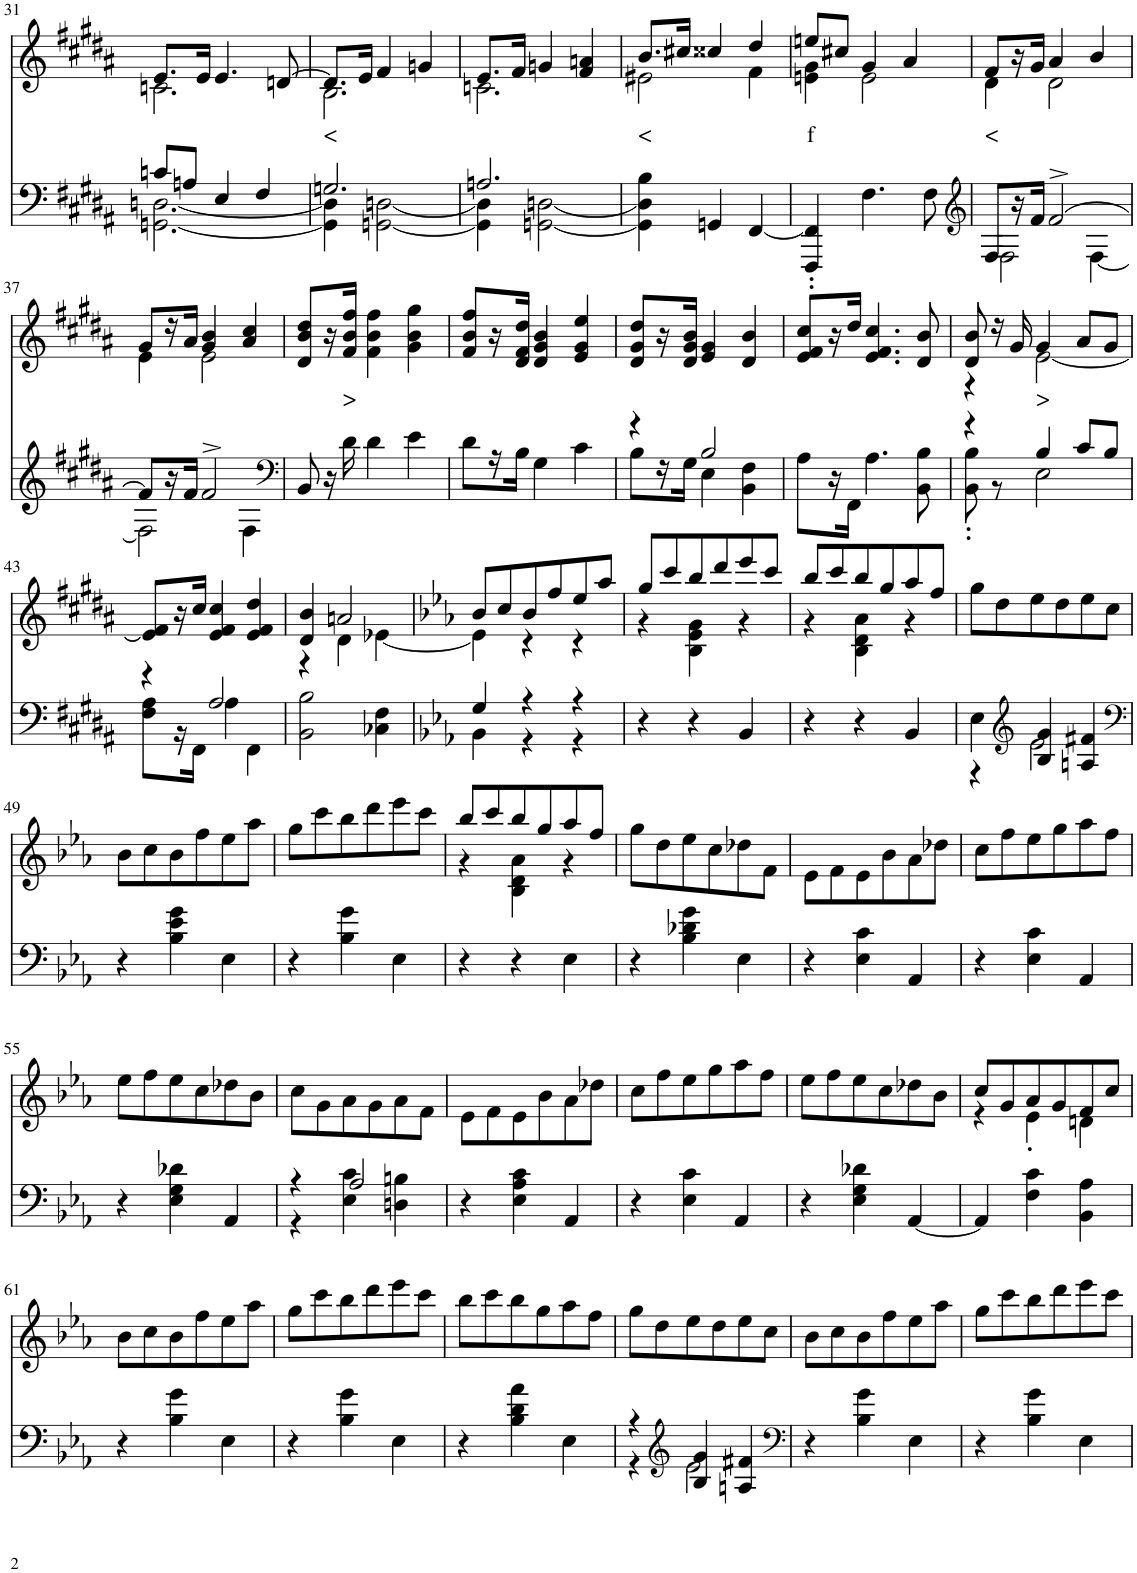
**kern	**kern	**text
*part2	*part1	*part1
*staff2	*staff1	*staff1
*I"Piano	*I"Piano	*
*I'Pno	*I'Pno	*
!!LO:PB:g=z
*clefF4	*clefG2	*
*k[f#c#g#d#a#]	*k[f#c#g#d#a#]	*
*B:	*B:	*
*M3/4	*M3/4	*
=31	=31	=31
*^	*^	*
8cn/L	[2.GGn\ [2.Dn\	8.e/L	2.cn\	.
8An/J	.	.	.	.
.	.	16e/Jk	.	.
4E/	.	4.e/	.	.
4F#/	.	.	.	.
.	.	[8dn/	.	.
=32	=32	=32	=32	=32
!	!	!	!	!LO:LY:b
2.Gn/	4GG\] 4D\]	8.d/L]	2.B\	<
.	.	16e/Jk	.	.
.	[2GGn\ [2Dn\	4f#/	.	.
.	.	4gn/	.	.
=33	=33	=33	=33	=33
2.An/	4GG\] 4D\]	8.e/L	2.cn\	.
.	.	16f#/Jk	.	.
.	[2GGn\ [2Dn\	4gn/	.	.
.	.	4f#/ 4an/	.	.
*v	*v	*	*	*
=34	=34	=34	=34
!	!	!	!LO:LY:b
4GG\] 4D\] 4B\	8.b/L	2e#X\	<
.	16cc#X/Jk	.	.
4GGn/	4cc##X/	.	.
[4FF#/	4dd#/	4f#\	.
=35	=35	=35	=35
!	!	!	!LO:LY:b
4FFF#/' 4FF#/]'	8een/L	4en\ 4g#\	f
.	8cc#X/J	.	.
4.F#\	4g#/	2e\	.
.	4a#/	.	.
8F#\	.	.	.
=36	=36	=36	=36
*clefG2	*	*	*
*^	*	*	*
!	!	!	!	!LO:LY:b
8F#/L	2F#\	8f#/L	4d#\	<
16r	.	16r	.	.
16f#/JJ	.	16g#/JJ	.	.
[2f#^/	.	4a#/	2d#\	.
.	[4F#\	4b/	.	.
!!LO:LB:g=z	!!
=37	=37	=37	=37	=37
8f#/L]	2F#\]	8g#/L	4e\	.
16r	.	16r	.	.
16f#/JJ	.	16a#/JJ	.	.
2f#^/	.	4g#/ 4b/	2e\	.
.	4F#\	4a#/ 4cc#/	.	.
*v	*v	*	*	*
*	*v	*v	*
=38	=38	=38
*clefF4	*	*
8BB/	8d#/ 8b/ 8dd#/L	.
16r	16r	.
!	!	!LO:LY:b
16d#\	16f#/ 16b/ 16ff#/JJ	>
4d#\	4f#\ 4b\ 4ff#\	.
4e\	4g#\ 4b\ 4gg#\	.
=39	=39	=39
8d#\L	8f#/ 8b/ 8ff#/L	.
16r	16r	.
16B\JJ	16d#/ 16f#/ 16dd#/JJ	.
4G#\	4d#/ 4g#/ 4b/	.
4c#\	4e/ 4g#/ 4ee/	.
=40	=40	=40
*^	*	*
4r	8B\L	8d#/ 8g#/ 8dd#/L	.
.	16r	16r	.
.	16G#\JJ	16d#/ 16g#/ 16b/JJ	.
2B/	4E\	4e/ 4g#/	.
.	4BB\ 4F#\	4d#/ 4b/	.
*v	*v	*	*
=41	=41	=41
8A#\L	8e/ 8f#/ 8cc#/L	.
16r	16r	.
16FF#\JJ	16dd#/JJ	.
4.A#\	4.e/ 4.f#/ 4.cc#/	.
8BB\ 8B\	8d#/ 8b/	.
=42	=42	=42
*^	*^	*
4r	8BB\' 8B\'	8d#/ 8b/	4r	.
.	8r	16r	.	.
.	.	16g#/	.	.
!	!	!	!	!LO:LY:b
4B/	2E\	4g#/	[2e\	>
8c#/L	.	8a#/L	.	.
8B/J	.	8g#/J	.	.
*	*	*v	*v	*
!!LO:LB:g=z
=43	=43	=43	=43
4r	8F#\ 8A#\L	8e/] 8f#/L	.
.	16r	16r	.
.	16FF#\JJ	16cc#/JJ	.
2A#/	4A#\	4e/ 4f#/ 4cc#/	.
.	4FF#\	4e/ 4f#/ 4dd#/	.
*v	*v	*	*
=44	=44	=44
*	*^	*
2BB\ 2B\	4d#/ 4b/	4r	.
.	2an/	4d#\	.
4C-X\ 4F#\	.	[4e-X\	.
=45	=45	=45	=45
*k[b-e-a-]	*k[b-e-a-]	*	*
*^	*	*	*
4G/	4BB-\	8b-/L	4e-\]	.
.	.	8cc/	.	.
4r	4r	8b-/	4r	.
.	.	8ff/	.	.
4r	4r	8ee-/	4r	.
.	.	8aa-/J	.	.
*v	*v	*	*	*
=46	=46	=46	=46
4r	8gg/L	4r	.
.	8ccc/	.	.
4r	8bb-/	4B-\ 4e-\ 4g\	.
.	8ddd/	.	.
4BB-/	8eee-/	4r	.
.	8ccc/J	.	.
=47	=47	=47	=47
4r	8bb-/L	4r	.
.	8ccc/	.	.
4r	8bb-/	4B-\ 4d\ 4a-\	.
.	8gg/	.	.
4BB-/	8aa-/	4r	.
.	8ff/J	.	.
*	*v	*v	*
=48	=48	=48
*^	*	*
4E-\	4r	8gg\L	.
.	.	8dd\	.
*clefG2	*	*	*
2e-\	4B-/ 4g/	8ee-\	.
.	.	8dd\	.
.	4An/ 4f#X/	8ee-\	.
.	.	8cc\J	.
*v	*v	*	*
!!LO:LB:g=z
=49	=49	=49
*clefF4	*	*
4r	8b-\L	.
.	8cc\	.
4B-\ 4e-\ 4g\	8b-\	.
.	8ff\	.
4E-\	8ee-\	.
.	8aa-\J	.
=50	=50	=50
4r	8gg\L	.
.	8ccc\	.
4B-\ 4g\	8bb-\	.
.	8ddd\	.
4E-\	8eee-\	.
.	8ccc\J	.
=51	=51	=51
*	*^	*
4r	8bb-/L	4r	.
.	8ccc/	.	.
4r	8bb-/	4B-\ 4d\ 4a-\	.
.	8gg/	.	.
4E-\	8aa-/	4r	.
.	8ff/J	.	.
*	*v	*v	*
=52	=52	=52
4r	8gg\L	.
.	8dd\	.
4B-\ 4d-X\ 4g\	8ee-\	.
.	8cc\	.
4E-\	8dd-X\	.
.	8f\J	.
=53	=53	=53
4r	8e-\L	.
.	8f\	.
4E-\ 4c\	8e-\	.
.	8b-\	.
4AA-/	8a-\	.
.	8dd-X\J	.
=54	=54	=54
4r	8cc\L	.
.	8ff\	.
4E-\ 4c\	8ee-\	.
.	8gg\	.
4AA-/	8aa-\	.
.	8ff\J	.
!!LO:LB:g=z
=55	=55	=55
4r	8ee-\L	.
.	8ff\	.
4E-\ 4G\ 4d-X\	8ee-\	.
.	8cc\	.
4AA-/	8dd-X\	.
.	8b-\J	.
=56	=56	=56
*^	*	*
4r	4r	8cc\L	.
.	.	8g\	.
2A-/	4E-\ 4c\	8a-\	.
.	.	8g\	.
.	4Dn\ 4Bn\	8a-\	.
.	.	8f\J	.
*v	*v	*	*
=57	=57	=57
4r	8e-\L	.
.	8f\	.
4E-\ 4A-\ 4c\	8e-\	.
.	8b-\	.
4AA-/	8a-\	.
.	8dd-X\J	.
=58	=58	=58
4r	8cc\L	.
.	8ff\	.
4E-\ 4c\	8ee-\	.
.	8gg\	.
4AA-/	8aa-\	.
.	8ff\J	.
=59	=59	=59
4r	8ee-\L	.
.	8ff\	.
4E-\ 4G\ 4d-X\	8ee-\	.
.	8cc\	.
[4AA-/	8dd-X\	.
.	8b-\J	.
=60	=60	=60
*	*^	*
4AA-/]	8cc/L	4r	.
.	8g/	.	.
4F\ 4c\	8a-/	4e-'\	.
.	8g/	.	.
4BB-\ 4A-\	8f/	4dn\	.
.	8cc/J	.	.
*	*v	*v	*
!!LO:LB:g=z
=61	=61	=61
4r	8b-\L	.
.	8cc\	.
4B-\ 4g\	8b-\	.
.	8ff\	.
4E-\	8ee-\	.
.	8aa-\J	.
=62	=62	=62
4r	8gg\L	.
.	8ccc\	.
4B-\ 4g\	8bb-\	.
.	8ddd\	.
4E-\	8eee-\	.
.	8ccc\J	.
=63	=63	=63
4r	8bb-\L	.
.	8ccc\	.
4B-\ 4d\ 4a-\	8bb-\	.
.	8gg\	.
4E-\	8aa-\	.
.	8ff\J	.
=64	=64	=64
*^	*	*
4r	4r	8gg\L	.
.	.	8dd\	.
*clefG2	*	*	*
4B-/ 4g/	2e-\	8ee-\	.
.	.	8dd\	.
4An/ 4f#X/	.	8ee-\	.
.	.	8cc\J	.
*v	*v	*	*
=65	=65	=65
*clefF4	*	*
4r	8b-\L	.
.	8cc\	.
4B-\ 4g\	8b-\	.
.	8ff\	.
4E-\	8ee-\	.
.	8aa-\J	.
=66	=66	=66
4r	8gg\L	.
.	8ccc\	.
4B-\ 4g\	8bb-\	.
.	8ddd\	.
4E-\	8eee-\	.
.	8ccc\J	.
=	=	=
*-	*-	*-
